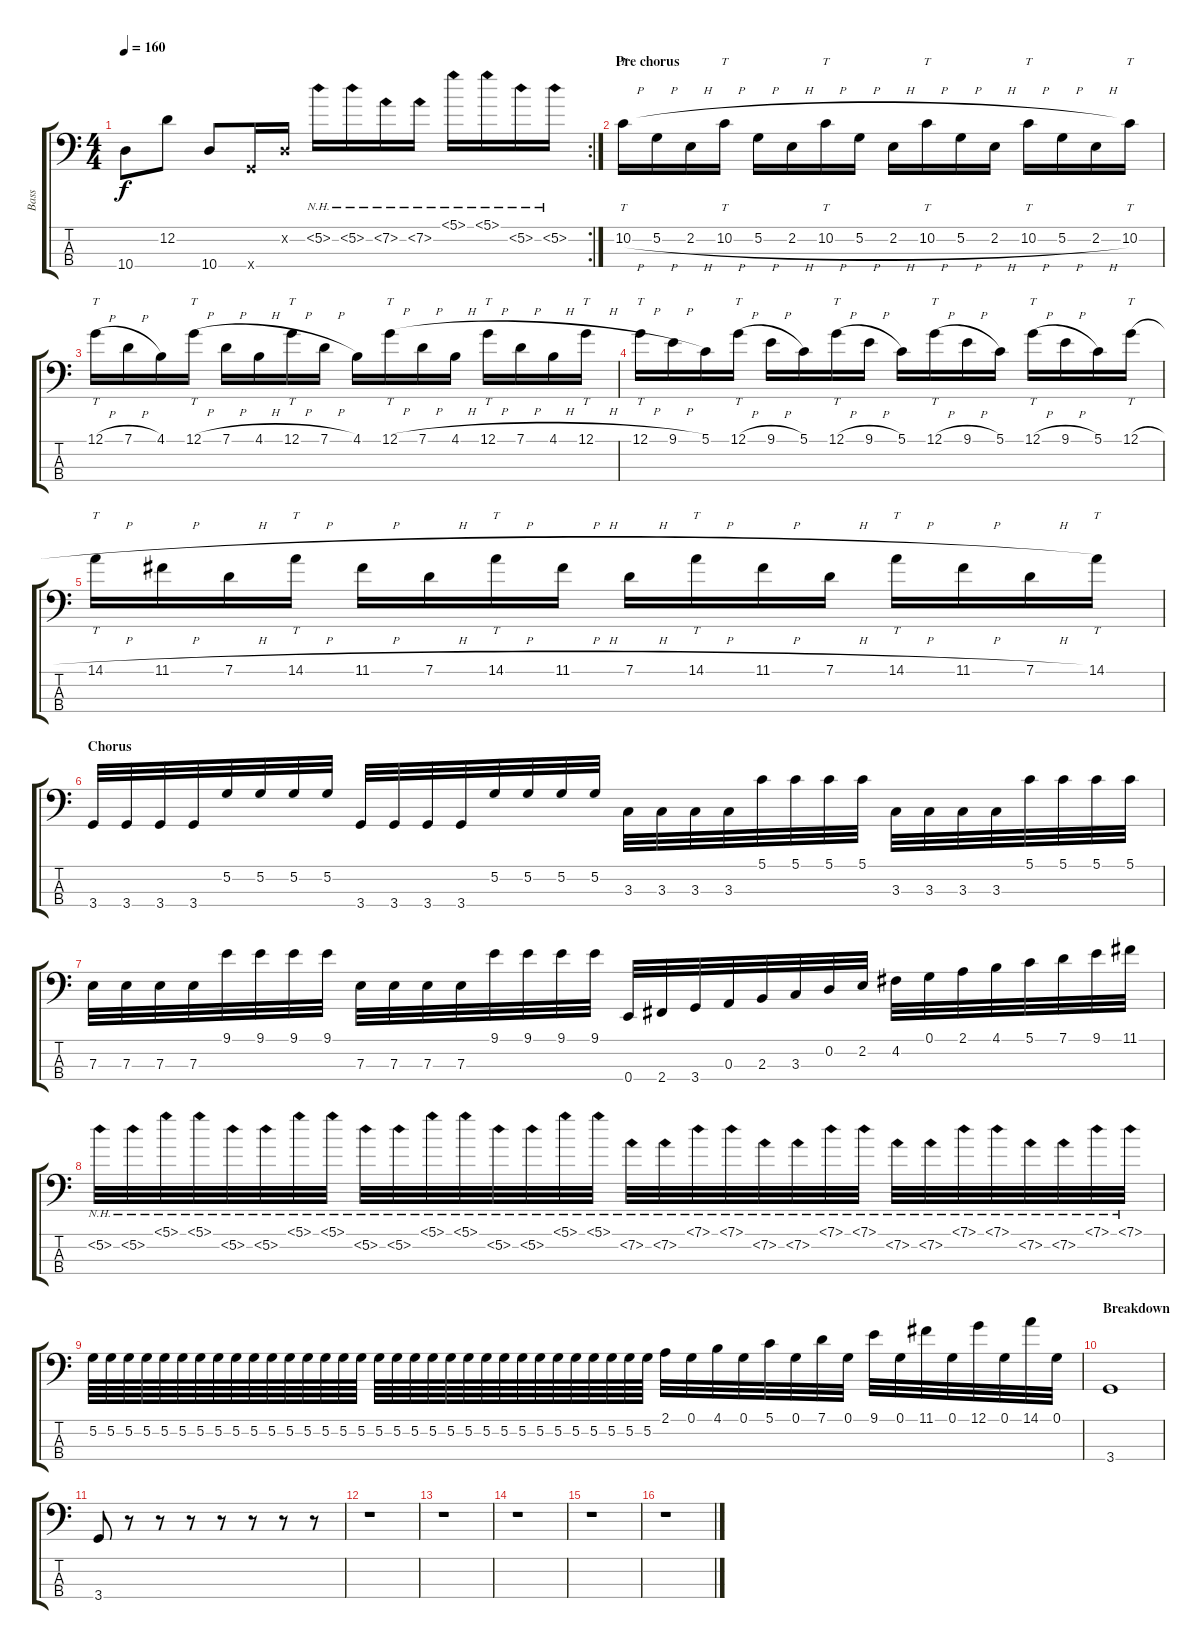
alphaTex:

\track ("Bass" "Bass") {instrument slapbass1}
\staff {score tabs}
\tuning (G2 D2 A1 E1) {hide}
\rc 2
\ts (4 4)
\tempo 160
\clef f4
\ks c
10.4.8{dy f} 12.2.8 10.4.8 3.4{x}.16 0.2{x}.16 5.2{nh}.16 5.2{nh}.16 7.2{nh}.16 7.2{nh}.16 5.1{nh}.16 5.1{nh}.16 5.2{nh}.16 5.2{nh}.16 |
\section ("" "Pre chorus")
10.2{h}.16{tt} 5.2{h}.16 2.2{h}.16 10.2{h}.16{tt} 5.2{h}.16 2.2{h}.16 10.2{h}.16{tt} 5.2{h}.16 2.2{h}.16 10.2{h}.16{tt} 5.2{h}.16 2.2{h}.16 10.2{h}.16{tt} 5.2{h}.16 2.2{h}.16 10.2.16{tt} |
12.1{h}.16{tt} 7.1{h}.16 4.1.16 12.1{h}.16{tt} 7.1{h}.16 4.1{h}.16 12.1{h}.16{tt} 7.1{h}.16 4.1.16 12.1{h}.16{tt} 7.1{h}.16 4.1{h}.16 12.1{h}.16{tt} 7.1{h}.16 4.1{h}.16 12.1{h}.16{tt} |
12.1{h}.16{tt} 9.1{h}.16 5.1.16 12.1{h}.16{tt} 9.1{h}.16 5.1.16 12.1{h}.16{tt} 9.1{h}.16 5.1.16 12.1{h}.16{tt} 9.1{h}.16 5.1.16 12.1{h}.16{tt} 9.1{h}.16 5.1.16 12.1{h}.16{tt} |
14.1{h}.16{tt} 11.1{h}.16 7.1{h}.16 14.1{h}.16{tt} 11.1{h}.16 7.1{h}.16 14.1{h}.16{tt} 11.1{h}.16 7.1{h}.16 14.1{h}.16{tt} 11.1{h}.16 7.1{h}.16 14.1{h}.16{tt} 11.1{h}.16 7.1{h}.16 14.1.16{tt} |
\section ("" "Chorus")
3.4.32 3.4.32 3.4.32 3.4.32 5.2.32 5.2.32 5.2.32 5.2.32 3.4.32 3.4.32 3.4.32 3.4.32 5.2.32 5.2.32 5.2.32 5.2.32 3.3.32 3.3.32 3.3.32 3.3.32 5.1.32 5.1.32 5.1.32 5.1.32 3.3.32 3.3.32 3.3.32 3.3.32 5.1.32 5.1.32 5.1.32 5.1.32 |
7.3.32 7.3.32 7.3.32 7.3.32 9.1.32 9.1.32 9.1.32 9.1.32 7.3.32 7.3.32 7.3.32 7.3.32 9.1.32 9.1.32 9.1.32 9.1.32 0.4.32 2.4.32 3.4.32 0.3.32 2.3.32 3.3.32 0.2.32 2.2.32 4.2.32 0.1.32 2.1.32 4.1.32 5.1.32 7.1.32 9.1.32 11.1.32 |
5.2{nh}.32 5.2{nh}.32 5.1{nh}.32 5.1{nh}.32 5.2{nh}.32 5.2{nh}.32 5.1{nh}.32 5.1{nh}.32 5.2{nh}.32 5.2{nh}.32 5.1{nh}.32 5.1{nh}.32 5.2{nh}.32 5.2{nh}.32 5.1{nh}.32 5.1{nh}.32 7.2{nh}.32 7.2{nh}.32 7.1{nh}.32 7.1{nh}.32 7.2{nh}.32 7.2{nh}.32 7.1{nh}.32 7.1{nh}.32 7.2{nh}.32 7.2{nh}.32 7.1{nh}.32 7.1{nh}.32 7.2{nh}.32 7.2{nh}.32 7.1{nh}.32 7.1{nh}.32 |
5.2.64 5.2.64 5.2.64 5.2.64 5.2.64 5.2.64 5.2.64 5.2.64 5.2.64 5.2.64 5.2.64 5.2.64 5.2.64 5.2.64 5.2.64 5.2.64 5.2.64 5.2.64 5.2.64 5.2.64 5.2.64 5.2.64 5.2.64 5.2.64 5.2.64 5.2.64 5.2.64 5.2.64 5.2.64 5.2.64 5.2.64 5.2.64 2.1.32 0.1.32 4.1.32 0.1.32 5.1.32 0.1.32 7.1.32 0.1.32 9.1.32 0.1.32 11.1.32 0.1.32 12.1.32 0.1.32 14.1.32 0.1.32 |
\section ("" "Breakdown")
3.4.1 |
3.4.8 r.8 r.8 r.8 r.8 r.8 r.8 r.8 |
r.1 |
r.1 |
r.1 |
r.1 |
r.1
